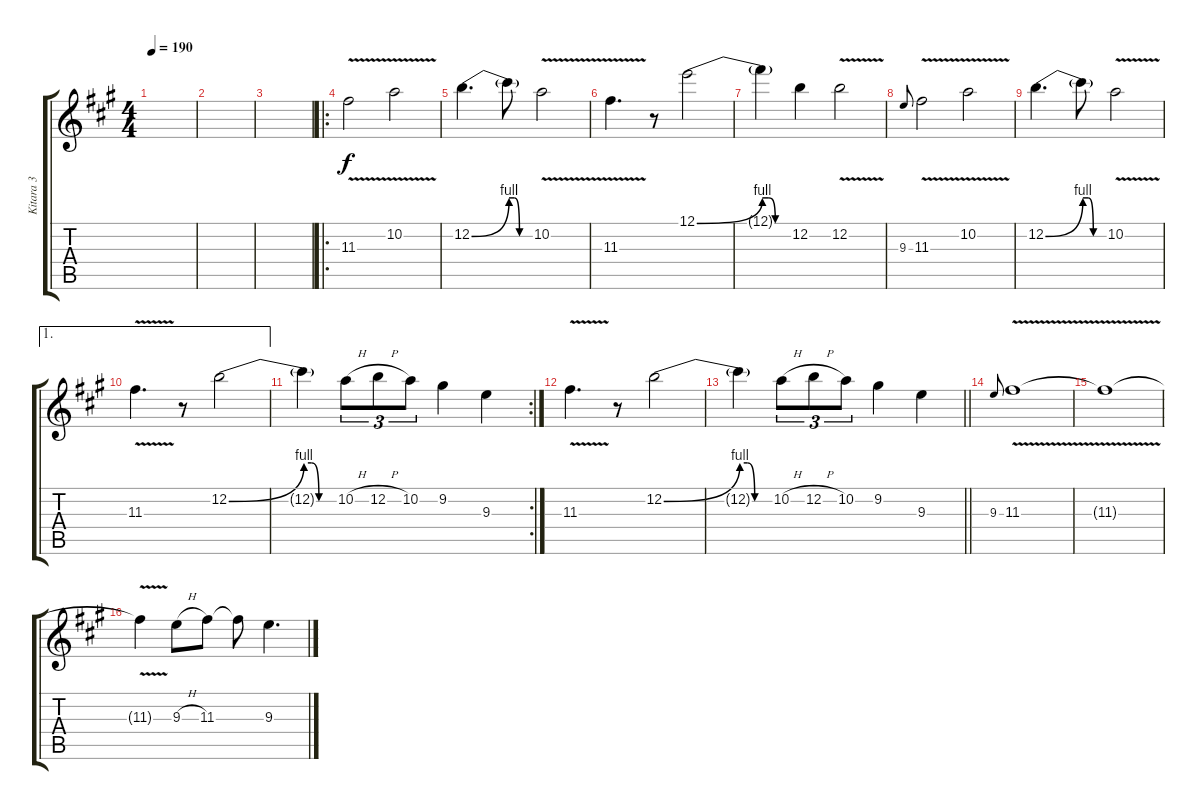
\track ("Kitara 3" "Kitara 3") {instrument overdrivenguitar}
\staff {score tabs}
\tuning (E4 B3 G3 D3 A2 E2) {hide}
\ts (4 4)
\tempo 190
\clef g2
\ks a
|
|
|
\ro
11.3{v}.2 10.2{v}.2 |
12.2{be (bend 0 0 60 4)}.4{d} 12.2{be (custom 0 4 15 4 30 0 60 0) t}.8 10.2{v}.2 |
11.3{v}.4{d} r.8 12.1{be (bend 0 0 60 4)}.2 |
12.1{be (custom 0 4 15 4 30 0 60 0) t}.4 12.2.4 12.2{v}.2 |
9.3.8{gr onbeat} 11.3{v}.2 10.2{v}.2 |
12.2{be (bend 0 0 60 4)}.4{d} 12.2{be (custom 0 4 15 4 30 0 60 0) t}.8 10.2{v}.2 |
\ae 1
11.3{v}.4{d} r.8 12.2{be (bend 0 0 60 4)}.2 |
\rc 2
12.2{be (custom 0 4 15 4 30 0 60 0) t}.4 10.2{h}.8{tu (3 2)} 12.2{h}.8{tu (3 2)} 10.2.8{tu (3 2)} 9.2.4 9.3.4 |
11.3{v}.4{d} r.8 12.2{be (bend 0 0 60 4)}.2 |
\barLineRight lightlight
12.2{be (custom 0 4 15 4 30 0 60 0) t}.4 10.2{h}.8{tu (3 2)} 12.2{h}.8{tu (3 2)} 10.2.8{tu (3 2)} 9.2.4 9.3.4 |
9.3.8{gr onbeat} 11.3{v}.1 |
11.3{v t}.1 |
11.3{t}.4 9.3{h}.8 11.3.8 11.3{t}.8 9.3.4{d}
